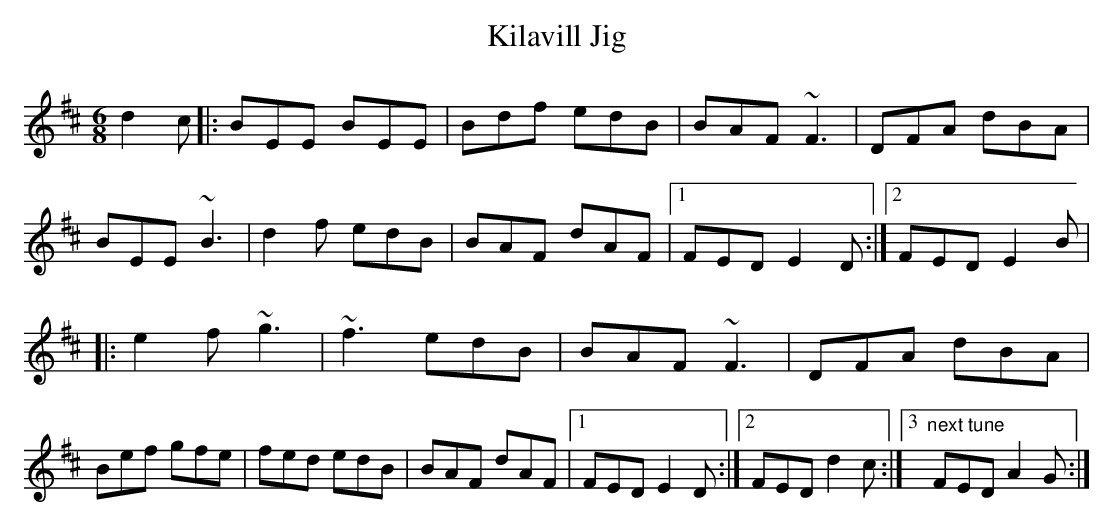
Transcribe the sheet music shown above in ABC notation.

X:1
T:Kilavill Jig
M:6/8
L:1/8
K:EDor
d2c |: BEE BEE | Bdf edB | BAF ~F3 | DFA dBA |!
 BEE ~B3 | d2f edB | BAF dAF |1 FED E2D :|2 FED E2B |!
|: e2f ~g3 | ~f3 edB | BAF ~F3 | DFA dBA | !
Bef gfe | fed edB | BAF dAF |1 FED E2D :|2 FED d2c :|3 "next tune" FED
A2G :|
